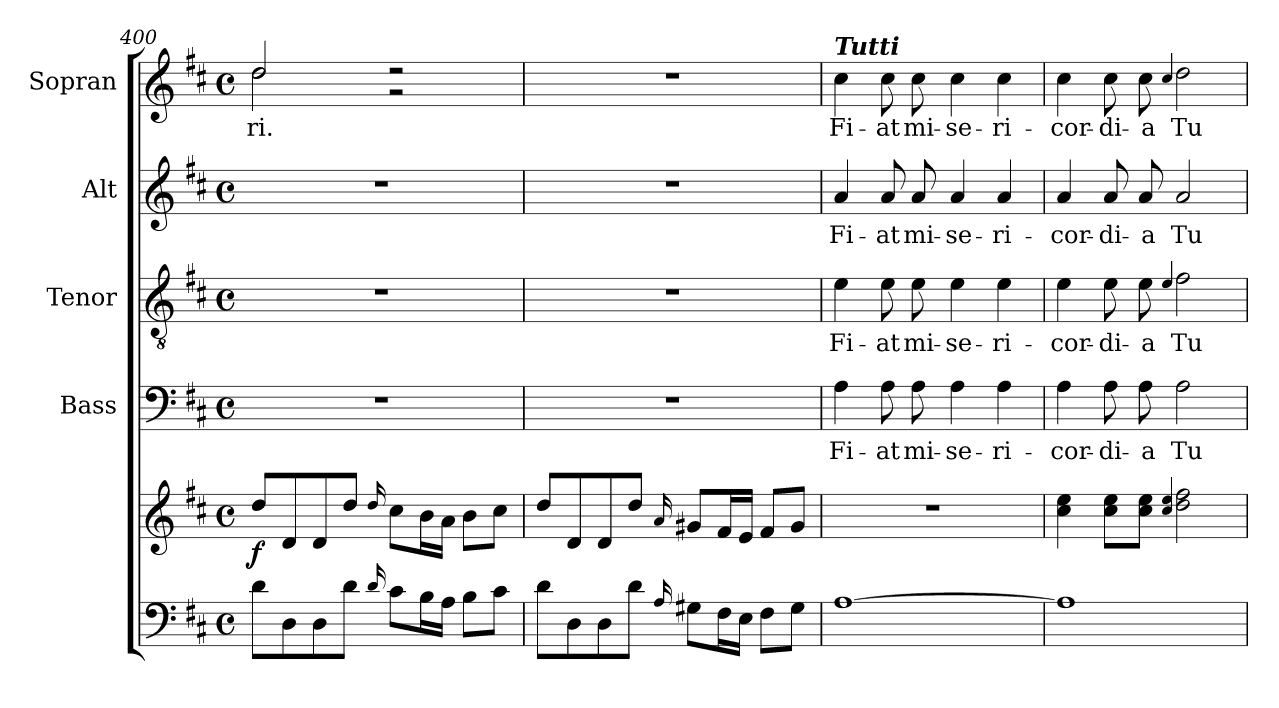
**kern	**kern	**dynam	**kern	**text	**kern	**text	**kern	**text	**kern	**text
*part5	*part5	*part5	*part4	*part4	*part3	*part3	*part2	*part2	*part1	*part1
*staff6	*staff5	*staff5/6	*staff4	*staff4	*staff3	*staff3	*staff2	*staff2	*staff1	*staff1
*	*	*	*I"Bass	*	*I"Tenor	*	*I"Alt	*	*I"Sopran	*
*	*	*	*I'B.	*	*I'T.	*	*I'A.	*	*I'S.	*
!!LO:LB:g=z
*clefF4	*clefG2	*	*clefF4	*	*clefGv2	*	*clefG2	*	*clefG2	*
*k[f#c#]	*k[f#c#]	*	*k[f#c#]	*	*k[f#c#]	*	*k[f#c#]	*	*k[f#c#]	*
*D:	*D:	*	*D:	*	*D:	*	*D:	*	*D:	*
*M4/4	*M4/4	*	*M4/4	*	*M4/4	*	*M4/4	*	*M4/4	*
*met(c)	*met(c)	*	*met(c)	*	*met(c)	*	*met(c)	*	*met(c)	*
=400	=400	=400	=400	=400	=400	=400	=400	=400	=400	=400
!	!	!LO:DY:b	!	!	!	!	!	!	!	!LO:LY:b
*	*	*	*	*	*	*	*	*	*^	*
8d\L	8dd/L	f	1r	.	1r	.	1r	.	2dd/	2dd\	-ri.
8D\	8d/	.	.	.	.	.	.	.	.	.	.
8D\	8d/	.	.	.	.	.	.	.	.	.	.
8d\J	8dd/J	.	.	.	.	.	.	.	.	.	.
16qqd/	16qqdd/	.	.	.	.	.	.	.	.	.	.
8c#\L	8cc#\L	.	.	.	.	.	.	.	2r	2r	.
16B\L	16b\L	.	.	.	.	.	.	.	.	.	.
16A\JJ	16a\JJ	.	.	.	.	.	.	.	.	.	.
8B\L	8b\L	.	.	.	.	.	.	.	.	.	.
8c#\J	8cc#\J	.	.	.	.	.	.	.	.	.	.
*	*	*	*	*	*	*	*	*	*v	*v	*
!!LO:PB:g=z
=401	=401	=401	=401	=401	=401	=401	=401	=401	=401	=401
8d\L	8dd/L	.	1r	.	1r	.	1r	.	1r	.
8D\	8d/	.	.	.	.	.	.	.	.	.
8D\	8d/	.	.	.	.	.	.	.	.	.
8d\J	8dd/J	.	.	.	.	.	.	.	.	.
16qqA/	16qqa/	.	.	.	.	.	.	.	.	.
8G#X\L	8g#X/L	.	.	.	.	.	.	.	.	.
16F#\L	16f#/L	.	.	.	.	.	.	.	.	.
16E\JJ	16e/JJ	.	.	.	.	.	.	.	.	.
8F#\L	8f#/L	.	.	.	.	.	.	.	.	.
8G#\J	8g#/J	.	.	.	.	.	.	.	.	.
!!LO:LB:g=z
=402	=402	=402	=402	=402	=402	=402	=402	=402	=402	=402
!	!	!	!	!	!	!	!	!	!LO:TX:a:Bi:t=Tutti	!
!	!	!	!	!LO:LY:b	!	!LO:LY:b	!	!LO:LY:b	!	!LO:LY:b
[1A	1r	.	4A\	Fi-	4e\	Fi-	4a/	Fi-	4cc#\	Fi-
!	!	!	!	!LO:LY:b	!	!LO:LY:b	!	!LO:LY:b	!	!LO:LY:b
.	.	.	8A\	-at	8e\	-at	8a/	-at	8cc#\	-at
!	!	!	!	!LO:LY:b	!	!LO:LY:b	!	!LO:LY:b	!	!LO:LY:b
.	.	.	8A\	mi-	8e\	mi-	8a/	mi-	8cc#\	mi-
!	!	!	!	!LO:LY:b	!	!LO:LY:b	!	!LO:LY:b	!	!LO:LY:b
.	.	.	4A\	-se-	4e\	-se-	4a/	-se-	4cc#\	-se-
!	!	!	!	!LO:LY:b	!	!LO:LY:b	!	!LO:LY:b	!	!LO:LY:b
.	.	.	4A\	-ri-	4e\	-ri-	4a/	-ri-	4cc#\	-ri-
!!LO:PB:g=z
=403	=403	=403	=403	=403	=403	=403	=403	=403	=403	=403
!	!	!	!	!LO:LY:b	!	!LO:LY:b	!	!LO:LY:b	!	!LO:LY:b
1A]	4cc#\ 4ee\	.	4A\	-cor-	4e\	-cor-	4a/	-cor-	4cc#\	-cor-
!	!	!	!	!LO:LY:b	!	!LO:LY:b	!	!LO:LY:b	!	!LO:LY:b
.	8cc#\ 8ee\L	.	8A\	-di-	8e\	-di-	8a/	-di-	8cc#\	-di-
!	!	!	!	!LO:LY:b	!	!LO:LY:b	!	!LO:LY:b	!	!LO:LY:b
.	8cc#\ 8ee\J	.	8A\	-a	8e\	-a	8a/	-a	8cc#\	-a
.	4qqcc#/ 4qqee/	.	.	.	4qqe/	.	.	.	4qqcc#/	.
!	!	!	!	!LO:LY:b	!	!LO:LY:b	!	!LO:LY:b	!	!LO:LY:b
.	2dd\ 2ff#\	.	2A\	Tu-	2f#\	Tu-	2a/	Tu-	2dd\	Tu-
=	=	=	=	=	=	=	=	=	=	=
*-	*-	*-	*-	*-	*-	*-	*-	*-	*-	*-
